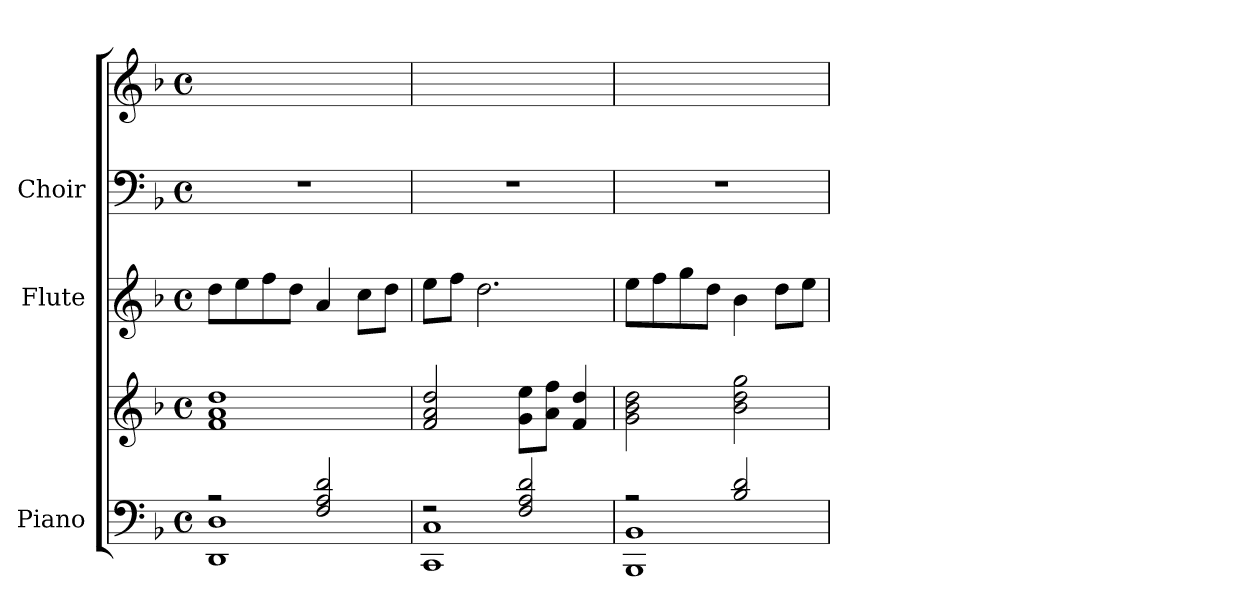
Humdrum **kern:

**kern	**kern	**kern	**kern	**kern
*part3	*part3	*part2	*part1	*part1
*staff5	*staff4	*staff3	*staff2	*staff1
*I"Piano	*	*I"Flute	*I"Choir	*
*I'Pno.	*	*I'Fl.	*I'Choir	*
!!LO:PB:g=z
*clefF4	*clefG2	*clefG2	*clefF4	*clefG2
*k[b-]	*k[b-]	*k[b-]	*k[b-]	*k[b-]
*d:	*d:	*d:	*d:	*d:
*M4/4	*M4/4	*M4/4	*M4/4	*M4/4
*met(c)	*met(c)	*met(c)	*met(c)	*met(c)
*MM82	*MM82	*MM82	*MM82	*MM82
=1	=1	=1	=1	=1
*^	*	*	*	*
2r	1DDi 1Di	1fi 1ai 1ddi	8ddi\L	1r	1ryy
.	.	.	8eei\	.	.
.	.	.	8ffi\	.	.
.	.	.	8ddi\J	.	.
2Fi/ 2Ai 2di	.	.	4ai/	.	.
.	.	.	8cci\L	.	.
.	.	.	8ddi\J	.	.
=2	=2	=2	=2	=2	=2
2r	1CCi 1Ci	2fi/ 2ai 2ddi	8eei\L	1r	1ryy
.	.	.	8ffi\J	.	.
.	.	.	2.ddi\	.	.
2Fi/ 2Ai 2di	.	8gi\ 8eeiL	.	.	.
.	.	8ai\ 8ffiJ	.	.	.
.	.	4fi/ 4ddi	.	.	.
=3	=3	=3	=3	=3	=3
2r	1BBB-i 1BB-i	2gi\ 2b-i 2ddi	8eei\L	1r	1ryy
.	.	.	8ffi\	.	.
.	.	.	8ggi\	.	.
.	.	.	8ddi\J	.	.
2B-i/ 2di	.	2b-i\ 2ddi 2ggi	4b-i\	.	.
.	.	.	8ddi\L	.	.
.	.	.	8eei\J	.	.
*v	*v	*	*	*	*
=	=	=	=	=
*-	*-	*-	*-	*-
